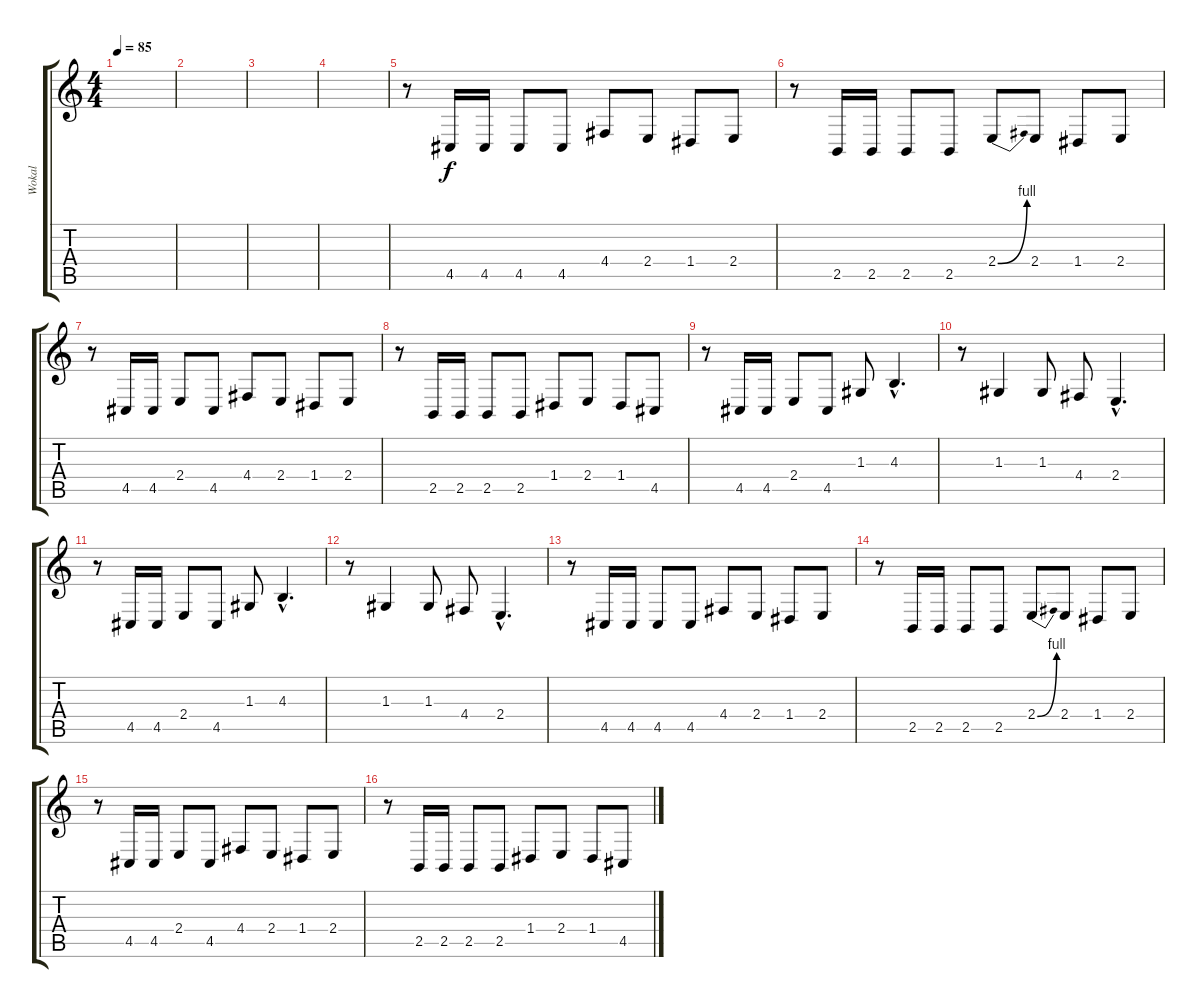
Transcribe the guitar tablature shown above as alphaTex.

\track ("Wokal" "Wokal") {instrument voiceoohs}
\staff {score tabs}
\tuning (E4 B3 G3 D3 A2 E2) {hide}
\ts (4 4)
\tempo 85
\clef g2
\ks c
|
|
|
|
r.8 4.5.16 4.5.16 4.5.8 4.5.8 4.4.8 2.4.8 1.4.8 2.4.8 |
r.8 2.5.16 2.5.16 2.5.8 2.5.8 2.4{be (bend 0 0 60 4)}.8 2.4.8 1.4.8 2.4.8 |
r.8 4.5.16 4.5.16 2.4.8 4.5.8 4.4.8 2.4.8 1.4.8 2.4.8 |
r.8 2.5.16 2.5.16 2.5.8 2.5.8 1.4.8 2.4.8 1.4.8 4.5.8 |
r.8 4.5.16 4.5.16 2.4.8 4.5.8 1.3.8 4.3{hac}.4{d} |
r.8 1.3.4 1.3.8 4.4.8 2.4{hac}.4{d} |
r.8 4.5.16 4.5.16 2.4.8 4.5.8 1.3.8 4.3{hac}.4{d} |
r.8 1.3.4 1.3.8 4.4.8 2.4{hac}.4{d} |
r.8 4.5.16 4.5.16 4.5.8 4.5.8 4.4.8 2.4.8 1.4.8 2.4.8 |
r.8 2.5.16 2.5.16 2.5.8 2.5.8 2.4{be (bend 0 0 60 4)}.8 2.4.8 1.4.8 2.4.8 |
r.8 4.5.16 4.5.16 2.4.8 4.5.8 4.4.8 2.4.8 1.4.8 2.4.8 |
r.8 2.5.16 2.5.16 2.5.8 2.5.8 1.4.8 2.4.8 1.4.8 4.5.8
